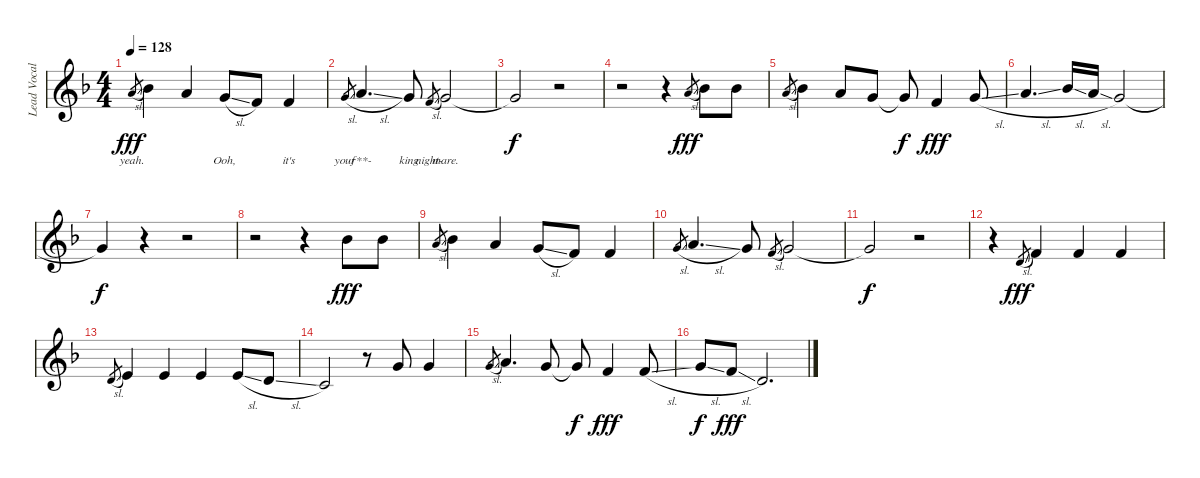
\track ("Lead Vocals" "Lead Vocal") {instrument lead6voice}
\staff {score}
\tuning (E4 B3 G3 D3 A2 D2) {hide}
\ts (4 4)
\tempo 128
\clef g2
\ks dminor
5.1{sl}.8{lyrics (0 "yeah.") lyrics (1 "") lyrics (2 "") lyrics (3 "") lyrics (4 "") gr dy fff} 6.1.4{lyrics (0 "") lyrics (1 "") lyrics (2 "") lyrics (3 "") lyrics (4 "")} 5.1.4{lyrics (0 "") lyrics (1 "") lyrics (2 "") lyrics (3 "") lyrics (4 "")} 8.2{sl}.8{lyrics (0 "Ooh,") lyrics (1 "") lyrics (2 "") lyrics (3 "") lyrics (4 "")} 6.2.8{lyrics (0 "") lyrics (1 "") lyrics (2 "") lyrics (3 "") lyrics (4 "")} 6.2.4{lyrics (0 "it's") lyrics (1 "") lyrics (2 "") lyrics (3 "") lyrics (4 "")} |
3.1{sl}.8{lyrics (0 "your") lyrics (1 "") lyrics (2 "") lyrics (3 "") lyrics (4 "") gr} 5.1{sl}.4{d lyrics (0 "f**-") lyrics (1 "") lyrics (2 "") lyrics (3 "") lyrics (4 "")} 3.1.8{lyrics (0 "king") lyrics (1 "") lyrics (2 "") lyrics (3 "") lyrics (4 "")} 1.1{sl}.8{lyrics (0 "night-") lyrics (1 "") lyrics (2 "") lyrics (3 "") lyrics (4 "") gr} 3.1.2{lyrics (0 "mare.") lyrics (1 "") lyrics (2 "") lyrics (3 "") lyrics (4 "")} |
3.1{t}.2{dy f} r.2 |
r.2 r.4 5.1{sl}.8{gr dy fff} 6.1.8 6.1.8 |
5.1{sl}.8{gr} 6.1.4 5.1.8 3.1.8 3.1{t}.8{dy f} 6.2.4{dy fff} 3.1{sl}.8 |
5.1{sl}.4{d} 6.1{sl}.16 5.1{sl}.16 3.1.2 |
3.1{t}.4{dy f} r.4 r.2 |
r.2 r.4 6.1.8{dy fff} 6.1.8 |
5.1{sl}.8{gr} 6.1.4 5.1.4 8.2{sl}.8 6.2.8 6.2.4 |
3.1{sl}.8{gr} 5.1{sl}.4{d} 3.1.8 1.1{sl}.8{gr} 3.1.2 |
3.1{t}.2{dy f} r.2 |
r.4 3.2{sl}.8{gr dy fff} 6.2.4 6.2.4 6.2.4 |
3.2{sl}.8{gr} 5.2.4 5.2.4 5.2.4 5.2{sl}.8 3.2{sl}.8 |
1.2.2 r.8 3.1.8 3.1.4 |
3.1{sl}.8{gr} 5.1.4{d} 3.1.8 3.1{t}.8{dy f} 6.2.4{dy fff} 6.2{sl}.8 |
8.2{sl}.8{dy f} 6.2{sl}.8{dy fff} 3.2.2{d}
